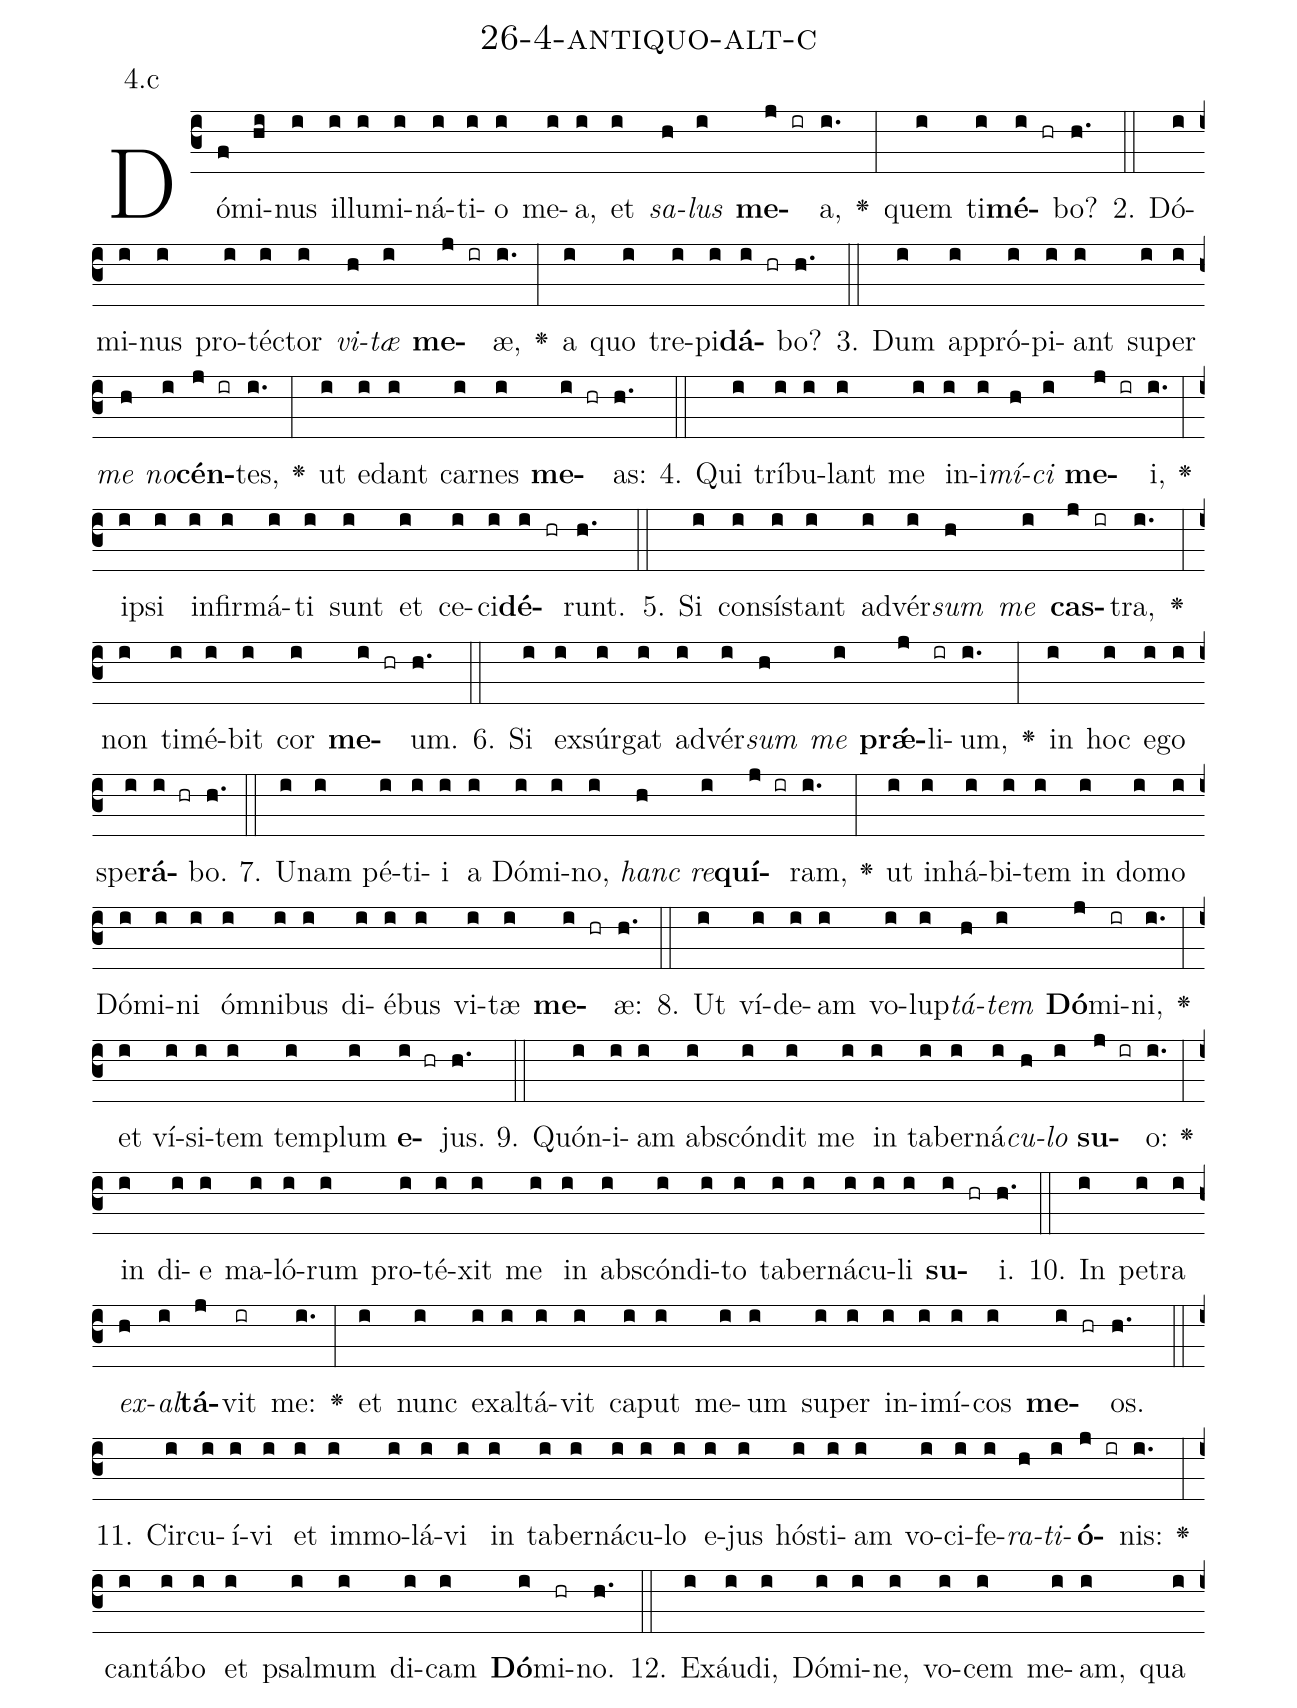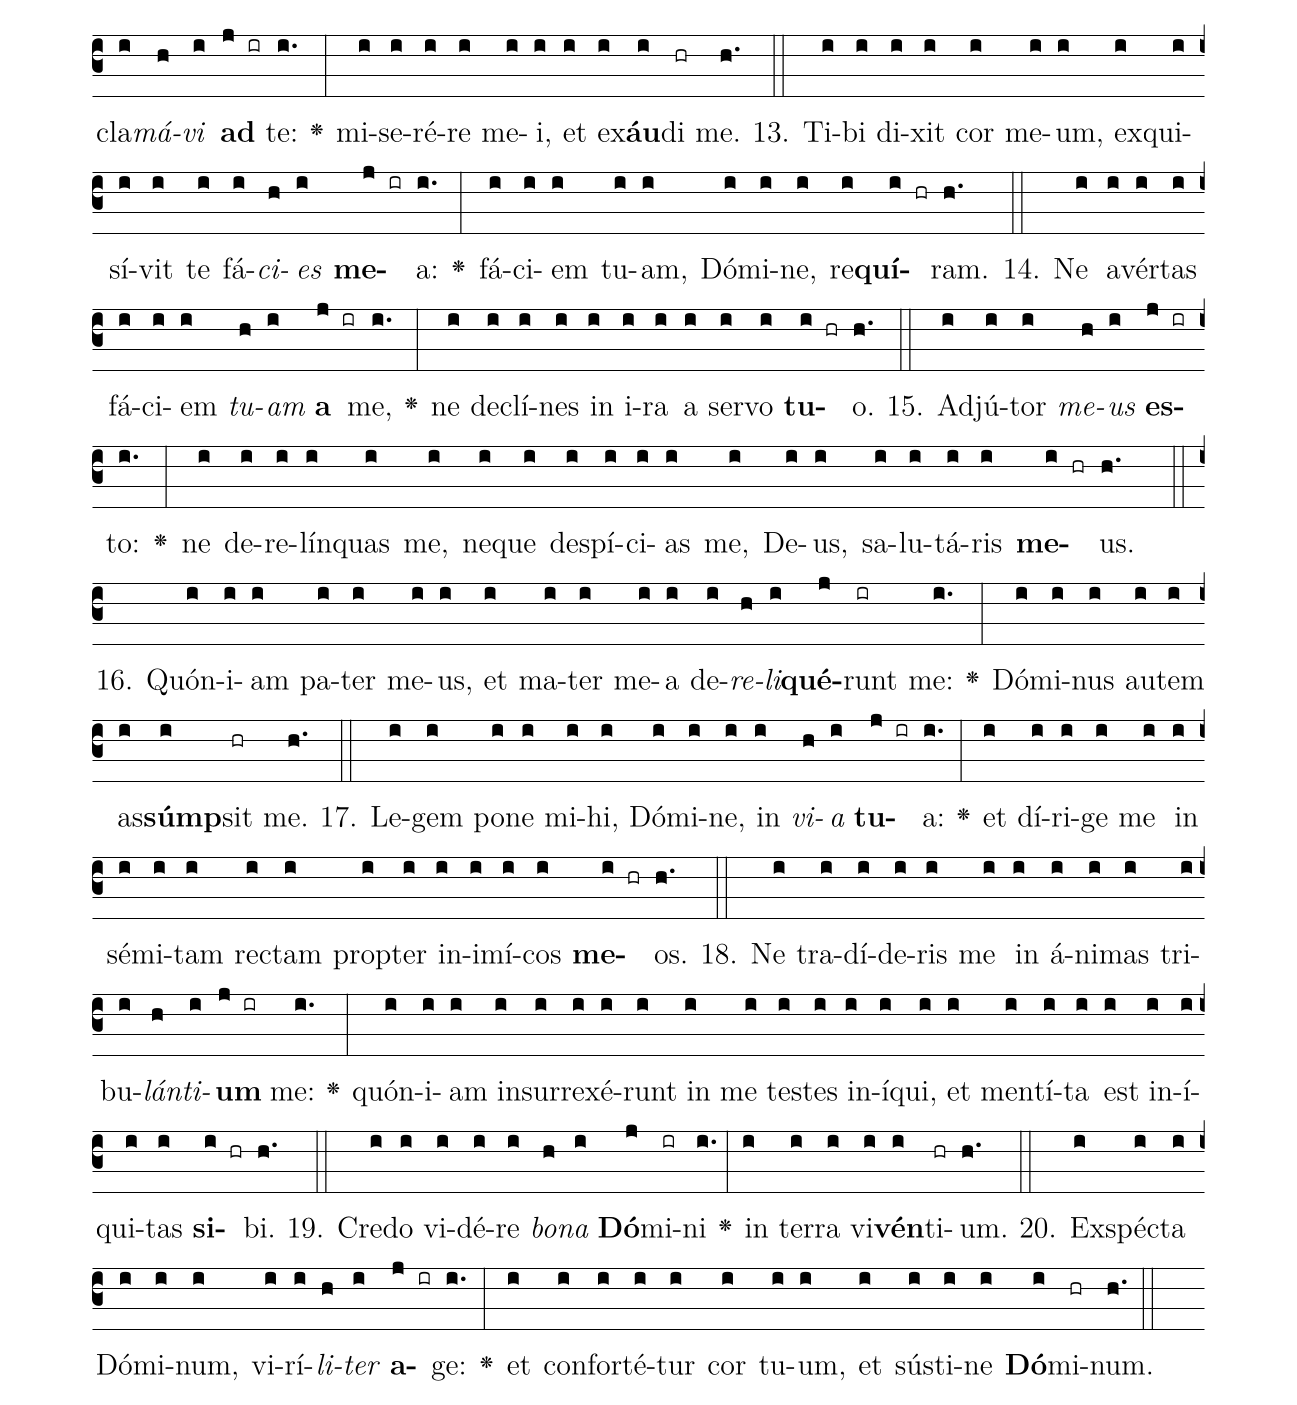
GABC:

name: 26-4-antiquo-alt-c;
annotation: 4.c;
%%
(c3)Dó(f)mi(hi)nus(i) il(i)lu(i)mi(i)ná(i)ti(i)o(i) me(i)a,(i) et(i) <i>sa</i>(h)<i>lus</i>(i) <b>me</b>(j ir)a,(i.) <v>\greheightstar</v>(:) quem(i) ti(i)<b>mé</b>(i hr)bo?(h.) (::)
2. Dó(i)mi(i)nus(i) pro(i)téc(i)tor(i) <i>vi</i>(h)<i>tæ</i>(i) <b>me</b>(j ir)æ,(i.) <v>\greheightstar</v>(:) a(i) quo(i) tre(i)pi(i)<b>dá</b>(i hr)bo?(h.) (::)
3. Dum(i) ap(i)pró(i)pi(i)ant(i) su(i)per(i) <i>me</i>(h) <i>no</i>(i)<b>cén</b>(j ir)tes,(i.) <v>\greheightstar</v>(:) ut(i) e(i)dant(i) car(i)nes(i) <b>me</b>(i hr)as:(h.) (::)
4. Qui(i) trí(i)bu(i)lant(i) me(i) in(i)i(i)<i>mí</i>(h)<i>ci</i>(i) <b>me</b>(j ir)i,(i.) <v>\greheightstar</v>(:) ip(i)si(i) in(i)fir(i)má(i)ti(i) sunt(i) et(i) ce(i)ci(i)<b>dé</b>(i hr)runt.(h.) (::)
5. Si(i) con(i)sís(i)tant(i) ad(i)vér(i)<i>sum</i>(h) <i>me</i>(i) <b>cas</b>(j ir)tra,(i.) <v>\greheightstar</v>(:) non(i) ti(i)mé(i)bit(i) cor(i) <b>me</b>(i hr)um.(h.) (::)
6. Si(i) ex(i)súr(i)gat(i) ad(i)vér(i)<i>sum</i>(h) <i>me</i>(i) <b>prǽ</b>(j)li(ir)um,(i.) <v>\greheightstar</v>(:) in(i) hoc(i) e(i)go(i) spe(i)<b>rá</b>(i hr)bo.(h.) (::)
7. U(i)nam(i) pé(i)ti(i)i(i) a(i) Dó(i)mi(i)no,(i) <i>hanc</i>(h) <i>re</i>(i)<b>quí</b>(j ir)ram,(i.) <v>\greheightstar</v>(:) ut(i) in(i)há(i)bi(i)tem(i) in(i) do(i)mo(i) Dó(i)mi(i)ni(i) óm(i)ni(i)bus(i) di(i)é(i)bus(i) vi(i)tæ(i) <b>me</b>(i hr)æ:(h.) (::)
8. Ut(i) ví(i)de(i)am(i) vo(i)lup(i)<i>tá</i>(h)<i>tem</i>(i) <b>Dó</b>(j)mi(ir)ni,(i.) <v>\greheightstar</v>(:) et(i) ví(i)si(i)tem(i) tem(i)plum(i) <b>e</b>(i hr)jus.(h.) (::)
9. Quón(i)i(i)am(i) abs(i)cón(i)dit(i) me(i) in(i) ta(i)ber(i)ná(i)<i>cu</i>(h)<i>lo</i>(i) <b>su</b>(j ir)o:(i.) <v>\greheightstar</v>(:) in(i) di(i)e(i) ma(i)ló(i)rum(i) pro(i)té(i)xit(i) me(i) in(i) abs(i)cón(i)di(i)to(i) ta(i)ber(i)ná(i)cu(i)li(i) <b>su</b>(i hr)i.(h.) (::)
10. In(i) pe(i)tra(i) <i>ex</i>(h)<i>al</i>(i)<b>tá</b>(j)vit(ir) me:(i.) <v>\greheightstar</v>(:) et(i) nunc(i) ex(i)al(i)tá(i)vit(i) ca(i)put(i) me(i)um(i) su(i)per(i) in(i)i(i)mí(i)cos(i) <b>me</b>(i hr)os.(h.) (::)
11. Cir(i)cu(i)í(i)vi(i) et(i) im(i)mo(i)lá(i)vi(i) in(i) ta(i)ber(i)ná(i)cu(i)lo(i) e(i)jus(i) hós(i)ti(i)am(i) vo(i)ci(i)fe(i)<i>ra</i>(h)<i>ti</i>(i)<b>ó</b>(j ir)nis:(i.) <v>\greheightstar</v>(:) can(i)tá(i)bo(i) et(i) psal(i)mum(i) di(i)cam(i) <b>Dó</b>(i)mi(hr)no.(h.) (::)
12. Ex(i)áu(i)di,(i) Dó(i)mi(i)ne,(i) vo(i)cem(i) me(i)am,(i) qua(i) cla(i)<i>má</i>(h)<i>vi</i>(i) <b>ad</b>(j ir) te:(i.) <v>\greheightstar</v>(:) mi(i)se(i)ré(i)re(i) me(i)i,(i) et(i) ex(i)<b>áu</b>(i)di(hr) me.(h.) (::)
13. Ti(i)bi(i) di(i)xit(i) cor(i) me(i)um,(i) ex(i)qui(i)sí(i)vit(i) te(i) fá(i)<i>ci</i>(h)<i>es</i>(i) <b>me</b>(j ir)a:(i.) <v>\greheightstar</v>(:) fá(i)ci(i)em(i) tu(i)am,(i) Dó(i)mi(i)ne,(i) re(i)<b>quí</b>(i hr)ram.(h.) (::)
14. Ne(i) a(i)vér(i)tas(i) fá(i)ci(i)em(i) <i>tu</i>(h)<i>am</i>(i) <b>a</b>(j ir) me,(i.) <v>\greheightstar</v>(:) ne(i) de(i)clí(i)nes(i) in(i) i(i)ra(i) a(i) ser(i)vo(i) <b>tu</b>(i hr)o.(h.) (::)
15. Ad(i)jú(i)tor(i) <i>me</i>(h)<i>us</i>(i) <b>es</b>(j ir)to:(i.) <v>\greheightstar</v>(:) ne(i) de(i)re(i)lín(i)quas(i) me,(i) ne(i)que(i) de(i)spí(i)ci(i)as(i) me,(i) De(i)us,(i) sa(i)lu(i)tá(i)ris(i) <b>me</b>(i hr)us.(h.) (::)
16. Quón(i)i(i)am(i) pa(i)ter(i) me(i)us,(i) et(i) ma(i)ter(i) me(i)a(i) de(i)<i>re</i>(h)<i>li</i>(i)<b>qué</b>(j)runt(ir) me:(i.) <v>\greheightstar</v>(:) Dó(i)mi(i)nus(i) au(i)tem(i) as(i)<b>súmp</b>(i)sit(hr) me.(h.) (::)
17. Le(i)gem(i) po(i)ne(i) mi(i)hi,(i) Dó(i)mi(i)ne,(i) in(i) <i>vi</i>(h)<i>a</i>(i) <b>tu</b>(j ir)a:(i.) <v>\greheightstar</v>(:) et(i) dí(i)ri(i)ge(i) me(i) in(i) sé(i)mi(i)tam(i) rec(i)tam(i) prop(i)ter(i) in(i)i(i)mí(i)cos(i) <b>me</b>(i hr)os.(h.) (::)
18. Ne(i) tra(i)dí(i)de(i)ris(i) me(i) in(i) á(i)ni(i)mas(i) tri(i)bu(i)<i>lán</i>(h)<i>ti</i>(i)<b>um</b>(j ir) me:(i.) <v>\greheightstar</v>(:) quón(i)i(i)am(i) in(i)sur(i)re(i)xé(i)runt(i) in(i) me(i) tes(i)tes(i) in(i)í(i)qui,(i) et(i) men(i)tí(i)ta(i) est(i) in(i)í(i)qui(i)tas(i) <b>si</b>(i hr)bi.(h.) (::)
19. Cre(i)do(i) vi(i)dé(i)re(i) <i>bo</i>(h)<i>na</i>(i) <b>Dó</b>(j)mi(ir)ni(i.) <v>\greheightstar</v>(:) in(i) ter(i)ra(i) vi(i)<b>vén</b>(i)ti(hr)um.(h.) (::)
20. Ex(i)spéc(i)ta(i) Dó(i)mi(i)num,(i) vi(i)rí(i)<i>li</i>(h)<i>ter</i>(i) <b>a</b>(j ir)ge:(i.) <v>\greheightstar</v>(:) et(i) con(i)for(i)té(i)tur(i) cor(i) tu(i)um,(i) et(i) sús(i)ti(i)ne(i) <b>Dó</b>(i)mi(hr)num.(h.) (::)
